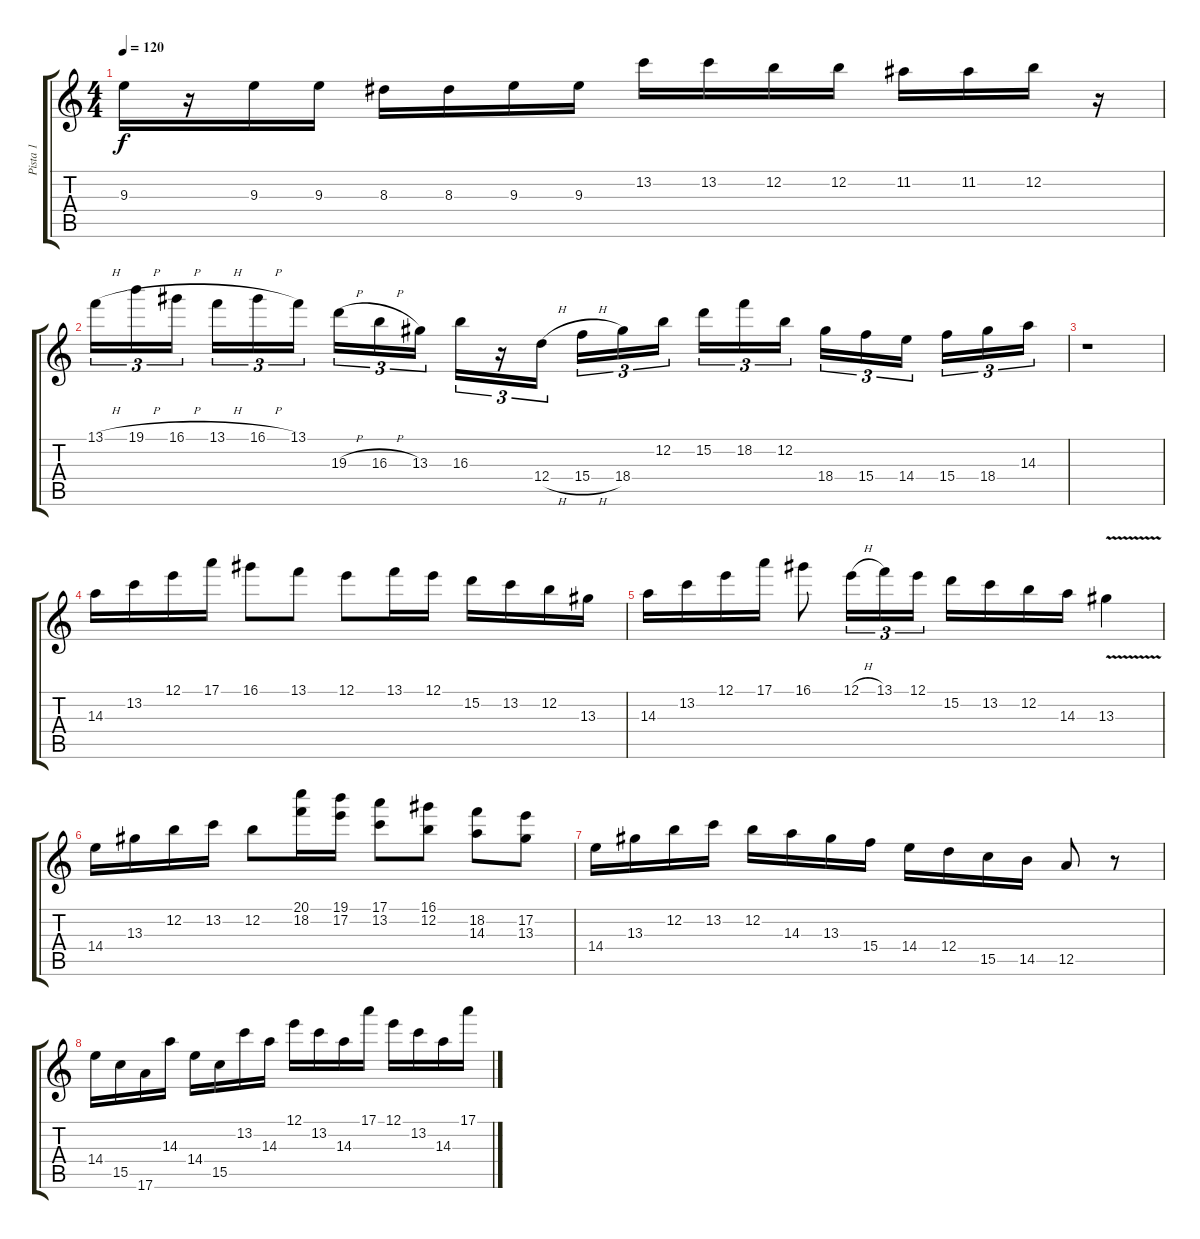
\track ("Pista 1" "Pista 1") {instrument distortionguitar}
\staff {score tabs}
\tuning (E4 B3 G3 D3 A2 E2) {hide}
\ts (4 4)
\tempo 120
\clef g2
\ks c
9.3.16{dy f} r.16 9.3.16 9.3.16 8.3.16 8.3.16 9.3.16 9.3.16 13.2.16 13.2.16 12.2.16 12.2.16 11.2.16 11.2.16 12.2.16 r.16 |
13.1{h}.16{tu (3 2)} 19.1{h}.16{tu (3 2)} 16.1{h}.16{tu (3 2)} 13.1{h}.16{tu (3 2)} 16.1{h}.16{tu (3 2)} 13.1.16{tu (3 2)} 19.3{h}.16{tu (3 2)} 16.3{h}.16{tu (3 2)} 13.3.16{tu (3 2)} 16.3.16{tu (3 2)} r.16{tu (3 2)} 12.4{h}.16{tu (3 2)} 15.4{h}.16{tu (3 2)} 18.4.16{tu (3 2)} 12.2.16{tu (3 2)} 15.2.16{tu (3 2)} 18.2.16{tu (3 2)} 12.2.16{tu (3 2)} 18.4.16{tu (3 2)} 15.4.16{tu (3 2)} 14.4.16{tu (3 2)} 15.4.16{tu (3 2)} 18.4.16{tu (3 2)} 14.3.16{tu (3 2)} |
r.1 |
14.3.16 13.2.16 12.1.16 17.1.16 16.1.8 13.1.8 12.1.8 13.1.16 12.1.16 15.2.16 13.2.16 12.2.16 13.3.16 |
14.3.16 13.2.16 12.1.16 17.1.16 16.1.8 12.1{h}.16{tu (3 2)} 13.1.16{tu (3 2)} 12.1.16{tu (3 2)} 15.2.16 13.2.16 12.2.16 14.3.16 13.3{v}.4 |
14.4.16 13.3.16 12.2.16 13.2.16 12.2.8 (20.1 18.2).16 (19.1 17.2).16 (17.1 13.2).8 (16.1 12.2).8 (18.2 14.3).8 (17.2 13.3).8 |
14.4.16 13.3.16 12.2.16 13.2.16 12.2.16 14.3.16 13.3.16 15.4.16 14.4.16 12.4.16 15.5.16 14.5.16 12.5.8 r.8 |
14.4.16 15.5.16 17.6.16 14.3.16 14.4.16 15.5.16 13.2.16 14.3.16 12.1.16 13.2.16 14.3.16 17.1.16 12.1.16 13.2.16 14.3.16 17.1.16
